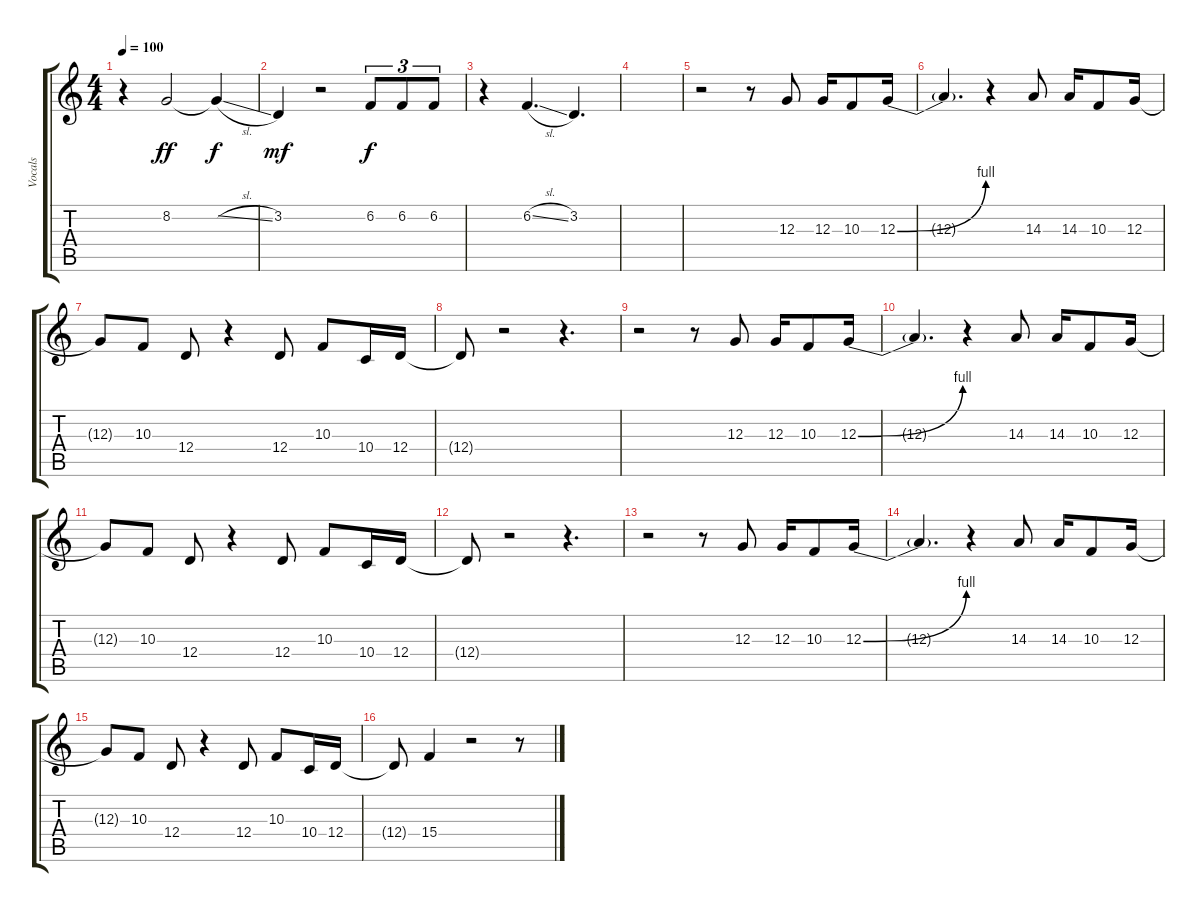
\track ("Vocals" "Vocals") {instrument altosax}
\staff {score tabs}
\tuning (E4 B3 G3 D3 A2 E2) {hide}
\ts (4 4)
\tempo 100
\clef g2
\ks c
r.4{dy mf} 8.2.2{dy ff} 8.2{sl t}.4{dy f} |
3.2.4{dy mf} r.2 6.2.8{tu (3 2) dy f} 6.2.8{tu (3 2)} 6.2.8{tu (3 2)} |
r.4 6.2{sl}.4{d} 3.2.4{d} |
|
r.2 r.8 12.3.8 12.3.16 10.3.8 12.3{be (bend 0 0 60 4)}.16 |
12.3{t}.4{d} r.4 14.3.8 14.3.16 10.3.8 12.3.16 |
12.3{t}.8 10.3.8 12.4.8 r.4 12.4.8 10.3.8 10.4.16 12.4.16 |
12.4{t}.8 r.2 r.4{d} |
r.2 r.8 12.3.8 12.3.16 10.3.8 12.3{be (bend 0 0 60 4)}.16 |
12.3{t}.4{d} r.4 14.3.8 14.3.16 10.3.8 12.3.16 |
12.3{t}.8 10.3.8 12.4.8 r.4 12.4.8 10.3.8 10.4.16 12.4.16 |
12.4{t}.8 r.2 r.4{d} |
r.2 r.8 12.3.8 12.3.16 10.3.8 12.3{be (bend 0 0 60 4)}.16 |
12.3{t}.4{d} r.4 14.3.8 14.3.16 10.3.8 12.3.16 |
12.3{t}.8 10.3.8 12.4.8 r.4 12.4.8 10.3.8 10.4.16 12.4.16 |
12.4{t}.8 15.4.4 r.2 r.8
